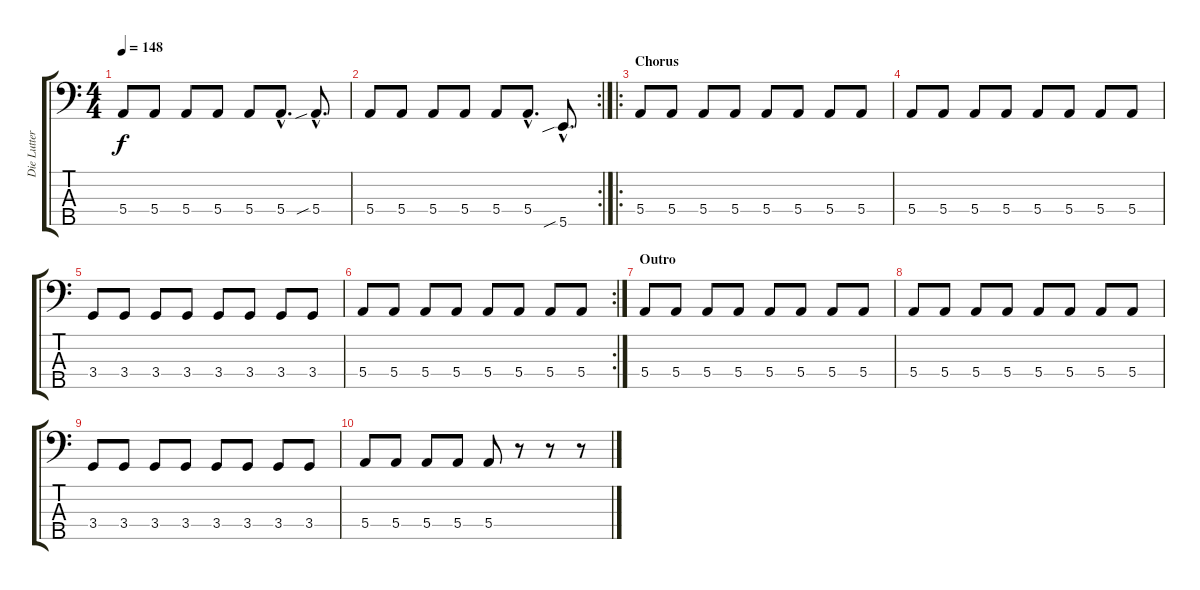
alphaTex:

\track ("Die Lutter" "Die Lutter") {instrument electricbassfinger}
\staff {score tabs}
\tuning (G2 D2 A1 E1 B0) {hide}
\ts (4 4)
\tempo 148
\clef f4
\ks c
5.4.8{dy f} 5.4.8 5.4.8 5.4.8 5.4.8 5.4{hac}.8{d} 5.4{sib hac}.8{d} |
\rc 2
5.4.8 5.4.8 5.4.8 5.4.8 5.4.8 5.4{hac}.8{d} 5.5{sib hac}.8{d} |
\ro
\section ("" "Chorus")
5.4.8 5.4.8 5.4.8 5.4.8 5.4.8 5.4.8 5.4.8 5.4.8 |
5.4.8 5.4.8 5.4.8 5.4.8 5.4.8 5.4.8 5.4.8 5.4.8 |
3.4.8 3.4.8 3.4.8 3.4.8 3.4.8 3.4.8 3.4.8 3.4.8 |
\rc 2
5.4.8 5.4.8 5.4.8 5.4.8 5.4.8 5.4.8 5.4.8 5.4.8 |
\section ("" "Outro")
5.4.8 5.4.8 5.4.8 5.4.8 5.4.8 5.4.8 5.4.8 5.4.8 |
5.4.8 5.4.8 5.4.8 5.4.8 5.4.8 5.4.8 5.4.8 5.4.8 |
3.4.8 3.4.8 3.4.8 3.4.8 3.4.8 3.4.8 3.4.8 3.4.8 |
5.4.8 5.4.8 5.4.8 5.4.8 5.4.8 r.8 r.8 r.8
